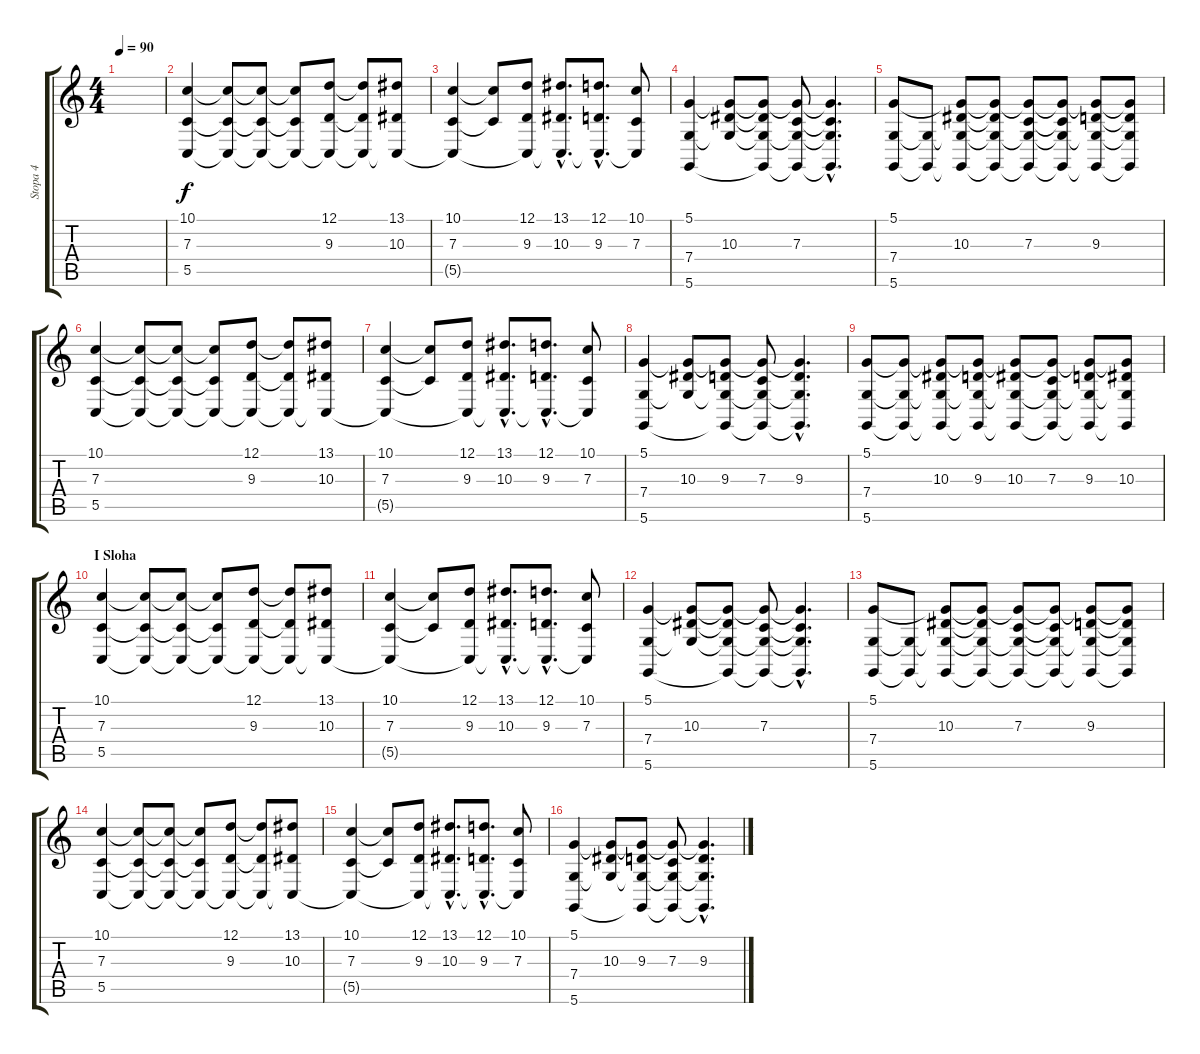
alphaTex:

\track ("Stopa 4" "Stopa 4") {instrument stringensemble1}
\staff {score tabs}
\tuning (D4 A3 F3 C3 G2 D2) {hide}
\ts (4 4)
\tempo 90
\clef g2
\ks c
|
(10.1 7.3 5.5).4 (10.1{t} 7.3{t} 5.5{t}).8 (10.1{t} 7.3{t} 5.5{t}).8 (10.1{t} 7.3{t} 5.5{t}).8 (12.1 9.3 5.5{t}).8 (12.1{t} 9.3{t} 5.5{t}).8 (13.1 10.3 5.5{t}).8 |
(10.1 7.3 5.5{t}).4 (10.1{t} 7.3{t}).8 (12.1 9.3 5.5{t}).8 (13.1{hac} 10.3{hac} 5.5{hac t}).8{d} (12.1{hac} 9.3{hac} 5.5{hac t}).8{d} (10.1 7.3 5.5{t}).8 |
(5.1 7.4 5.6).4 (5.1{t} 10.3 7.4{t}).8 (5.1{t} 10.3{t} 7.4{t} 5.6{t}).8 (5.1{t} 7.3 7.4{t} 5.6{t}).8 (5.1{hac t} 7.3{hac t} 7.4{hac t} 5.6{hac t}).4{d} |
(5.1 7.4 5.6).8 (7.4{t} 5.6{t}).8 (5.1{t} 10.3 7.4{t} 5.6{t}).8 (5.1{t} 10.3{t} 7.4{t} 5.6{t}).8 (5.1{t} 7.3 7.4{t} 5.6{t}).8 (5.1{t} 7.3{t} 7.4{t} 5.6{t}).8 (5.1{t} 9.3 7.4{t} 5.6{t}).8 (5.1{t} 9.3{t} 7.4{t} 5.6{t}).8 |
(10.1 7.3 5.5).4 (10.1{t} 7.3{t} 5.5{t}).8 (10.1{t} 7.3{t} 5.5{t}).8 (10.1{t} 7.3{t} 5.5{t}).8 (12.1 9.3 5.5{t}).8 (12.1{t} 9.3{t} 5.5{t}).8 (13.1 10.3 5.5{t}).8 |
(10.1 7.3 5.5{t}).4 (10.1{t} 7.3{t}).8 (12.1 9.3 5.5{t}).8 (13.1{hac} 10.3{hac} 5.5{hac t}).8{d} (12.1{hac} 9.3{hac} 5.5{hac t}).8{d} (10.1 7.3 5.5{t}).8 |
(5.1 7.4 5.6).4 (5.1{t} 10.3 7.4{t}).8 (5.1{t} 9.3 7.4{t} 5.6{t}).8 (5.1{t} 7.3 7.4{t} 5.6{t}).8 (5.1{hac t} 9.3{hac} 7.4{hac t} 5.6{hac t}).4{d} |
(5.1 7.4 5.6).8 (5.1{t} 7.4{t} 5.6{t}).8 (5.1{t} 10.3 7.4{t} 5.6{t}).8 (5.1{t} 9.3 7.4{t} 5.6{t}).8 (5.1{t} 10.3 7.4{t} 5.6{t}).8 (5.1{t} 7.3 7.4{t} 5.6{t}).8 (5.1{t} 9.3 7.4{t} 5.6{t}).8 (5.1{t} 10.3 7.4{t} 5.6{t}).8 |
\section ("" "I Sloha")
(10.1 7.3 5.5).4 (10.1{t} 7.3{t} 5.5{t}).8 (10.1{t} 7.3{t} 5.5{t}).8 (10.1{t} 7.3{t} 5.5{t}).8 (12.1 9.3 5.5{t}).8 (12.1{t} 9.3{t} 5.5{t}).8 (13.1 10.3 5.5{t}).8 |
(10.1 7.3 5.5{t}).4 (10.1{t} 7.3{t}).8 (12.1 9.3 5.5{t}).8 (13.1{hac} 10.3{hac} 5.5{hac t}).8{d} (12.1{hac} 9.3{hac} 5.5{hac t}).8{d} (10.1 7.3 5.5{t}).8 |
(5.1 7.4 5.6).4 (5.1{t} 10.3 7.4{t}).8 (5.1{t} 10.3{t} 7.4{t} 5.6{t}).8 (5.1{t} 7.3 7.4{t} 5.6{t}).8 (5.1{hac t} 7.3{hac t} 7.4{hac t} 5.6{hac t}).4{d} |
(5.1 7.4 5.6).8 (7.4{t} 5.6{t}).8 (5.1{t} 10.3 7.4{t} 5.6{t}).8 (5.1{t} 10.3{t} 7.4{t} 5.6{t}).8 (5.1{t} 7.3 7.4{t} 5.6{t}).8 (5.1{t} 7.3{t} 7.4{t} 5.6{t}).8 (5.1{t} 9.3 7.4{t} 5.6{t}).8 (5.1{t} 9.3{t} 7.4{t} 5.6{t}).8 |
(10.1 7.3 5.5).4 (10.1{t} 7.3{t} 5.5{t}).8 (10.1{t} 7.3{t} 5.5{t}).8 (10.1{t} 7.3{t} 5.5{t}).8 (12.1 9.3 5.5{t}).8 (12.1{t} 9.3{t} 5.5{t}).8 (13.1 10.3 5.5{t}).8 |
(10.1 7.3 5.5{t}).4 (10.1{t} 7.3{t}).8 (12.1 9.3 5.5{t}).8 (13.1{hac} 10.3{hac} 5.5{hac t}).8{d} (12.1{hac} 9.3{hac} 5.5{hac t}).8{d} (10.1 7.3 5.5{t}).8 |
(5.1 7.4 5.6).4 (5.1{t} 10.3 7.4{t}).8 (5.1{t} 9.3 7.4{t} 5.6{t}).8 (5.1{t} 7.3 7.4{t} 5.6{t}).8 (5.1{hac t} 9.3{hac} 7.4{hac t} 5.6{hac t}).4{d}
